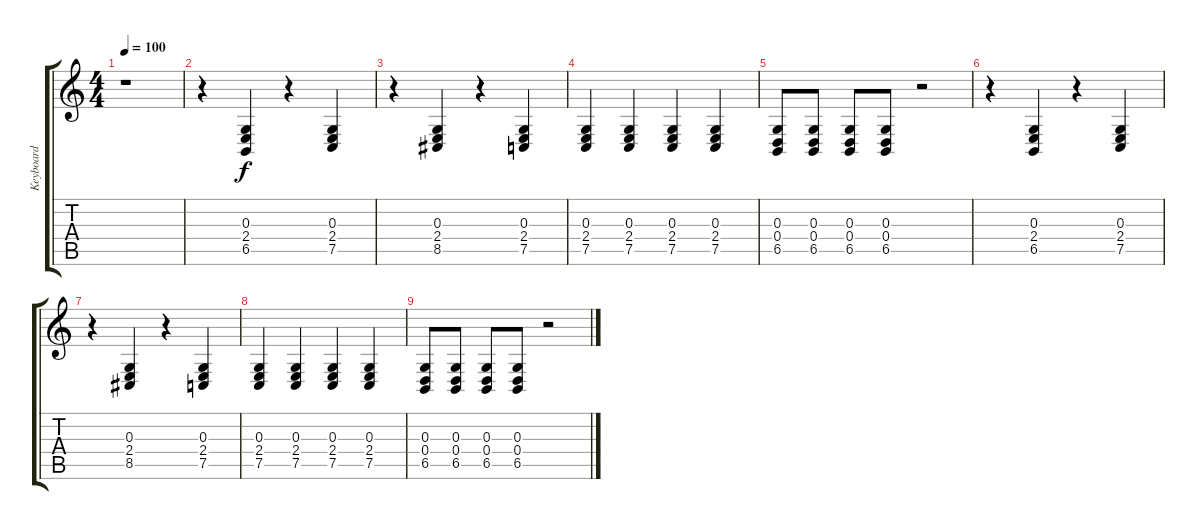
\track ("Keyboard" "Keyboard") {instrument acousticgrandpiano}
\staff {score tabs}
\tuning (E4 B3 G3 D3 F2 C2) {hide}
\ts (4 4)
\tempo 100
\clef g2
\ks c
r.1{dy f} |
r.4 (0.3 2.4 6.5).4 r.4 (0.3 2.4 7.5).4 |
r.4 (0.3 2.4 8.5).4 r.4 (0.3 2.4 7.5).4 |
(0.3 2.4 7.5).4 (0.3 2.4 7.5).4 (0.3 2.4 7.5).4 (0.3 2.4 7.5).4 |
(0.3 0.4 6.5).8 (0.3 0.4 6.5).8 (0.3 0.4 6.5).8 (0.3 0.4 6.5).8 r.2 |
r.4 (0.3 2.4 6.5).4 r.4 (0.3 2.4 7.5).4 |
r.4 (0.3 2.4 8.5).4 r.4 (0.3 2.4 7.5).4 |
(0.3 2.4 7.5).4 (0.3 2.4 7.5).4 (0.3 2.4 7.5).4 (0.3 2.4 7.5).4 |
(0.3 0.4 6.5).8 (0.3 0.4 6.5).8 (0.3 0.4 6.5).8 (0.3 0.4 6.5).8 r.2
